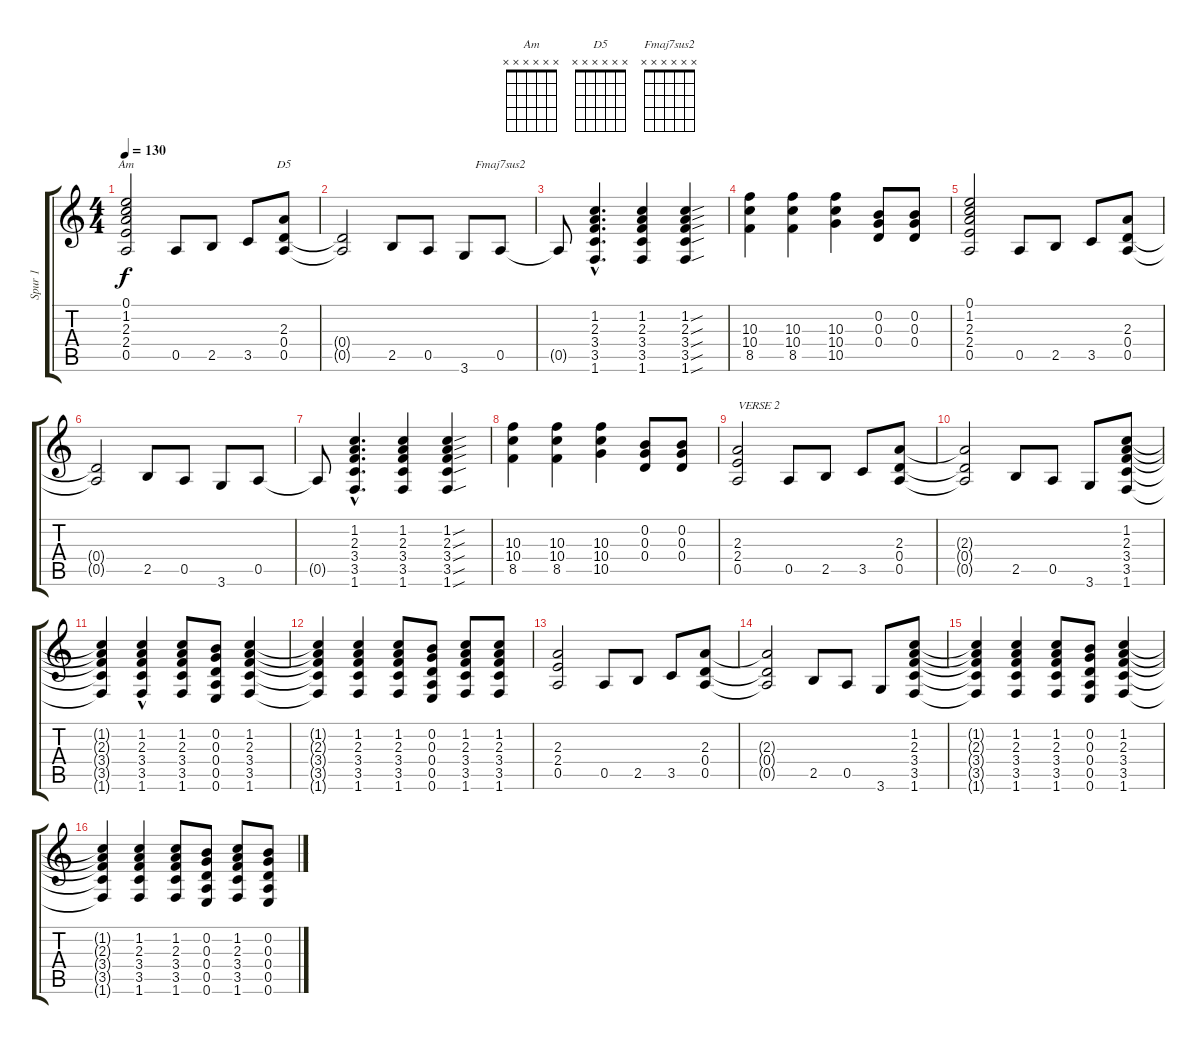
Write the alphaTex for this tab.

\track ("Spur 1" "Spur 1") {instrument distortionguitar}
\staff {score tabs}
\tuning (E4 B3 G3 D3 A2 E2) {hide}
\chord ("Am" x x x x x x)
\chord ("D5" x x x x x x)
\chord ("Fmaj7sus2" x x x x x x)
\ts (4 4)
\tempo 130
\clef g2
\ks c
(0.1 1.2 2.3 2.4 0.5).2{ch "Am" dy f} 0.5.8 2.5.8 3.5.8 (2.3 0.4 0.5).8{ch "D5"} |
(0.4{t} 0.5{t}).2 2.5.8 0.5.8 3.6.8 0.5.8{ch "Fmaj7sus2"} |
0.5{t}.8 (1.2{hac} 2.3{hac} 3.4{hac} 3.5{hac} 1.6{hac}).4{d} (1.2 2.3 3.4 3.5 1.6).4 (1.2{sou} 2.3{sou} 3.4{sou} 3.5{sou} 1.6{sou}).4 |
(10.3 10.4 8.5).4 (10.3 10.4 8.5).4 (10.3 10.4 10.5).4 (0.2 0.3 0.4).8 (0.2 0.3 0.4).8 |
(0.1 1.2 2.3 2.4 0.5).2 0.5.8 2.5.8 3.5.8 (2.3 0.4 0.5).8 |
(0.4{t} 0.5{t}).2 2.5.8 0.5.8 3.6.8 0.5.8 |
0.5{t}.8 (1.2{hac} 2.3{hac} 3.4{hac} 3.5{hac} 1.6{hac}).4{d} (1.2 2.3 3.4 3.5 1.6).4 (1.2{sou} 2.3{sou} 3.4{sou} 3.5{sou} 1.6{sou}).4 |
(10.3 10.4 8.5).4 (10.3 10.4 8.5).4 (10.3 10.4 10.5).4 (0.2 0.3 0.4).8 (0.2 0.3 0.4).8 |
(2.3 2.4 0.5).2{txt "VERSE 2"} 0.5.8 2.5.8 3.5.8 (2.3 0.4 0.5).8 |
(2.3{t} 0.4{t} 0.5{t}).2 2.5.8 0.5.8 3.6.8 (1.2 2.3 3.4 3.5 1.6).8 |
(1.2{t} 2.3{t} 3.4{t} 3.5{t} 1.6{t}).4 (1.2{hac} 2.3 3.4 3.5 1.6).4 (1.2 2.3 3.4 3.5 1.6).8 (0.2 0.3 0.4 0.5 0.6).8 (1.2 2.3 3.4 3.5 1.6).4 |
(1.2{t} 2.3{t} 3.4{t} 3.5{t} 1.6{t}).4 (1.2 2.3 3.4 3.5 1.6).4 (1.2 2.3 3.4 3.5 1.6).8 (0.2 0.3 0.4 0.5 0.6).8 (1.2 2.3 3.4 3.5 1.6).8 (1.2 2.3 3.4 3.5 1.6).8 |
(2.3 2.4 0.5).2 0.5.8 2.5.8 3.5.8 (2.3 0.4 0.5).8 |
(2.3{t} 0.4{t} 0.5{t}).2 2.5.8 0.5.8 3.6.8 (1.2 2.3 3.4 3.5 1.6).8 |
(1.2{t} 2.3{t} 3.4{t} 3.5{t} 1.6{t}).4 (1.2 2.3 3.4 3.5 1.6).4 (1.2 2.3 3.4 3.5 1.6).8 (0.2 0.3 0.4 0.5 0.6).8 (1.2 2.3 3.4 3.5 1.6).4 |
(1.2{t} 2.3{t} 3.4{t} 3.5{t} 1.6{t}).4 (1.2 2.3 3.4 3.5 1.6).4 (1.2 2.3 3.4 3.5 1.6).8 (0.2 0.3 0.4 0.5 0.6).8 (1.2 2.3 3.4 3.5 1.6).8 (0.2 0.3 0.4 0.5 0.6).8
